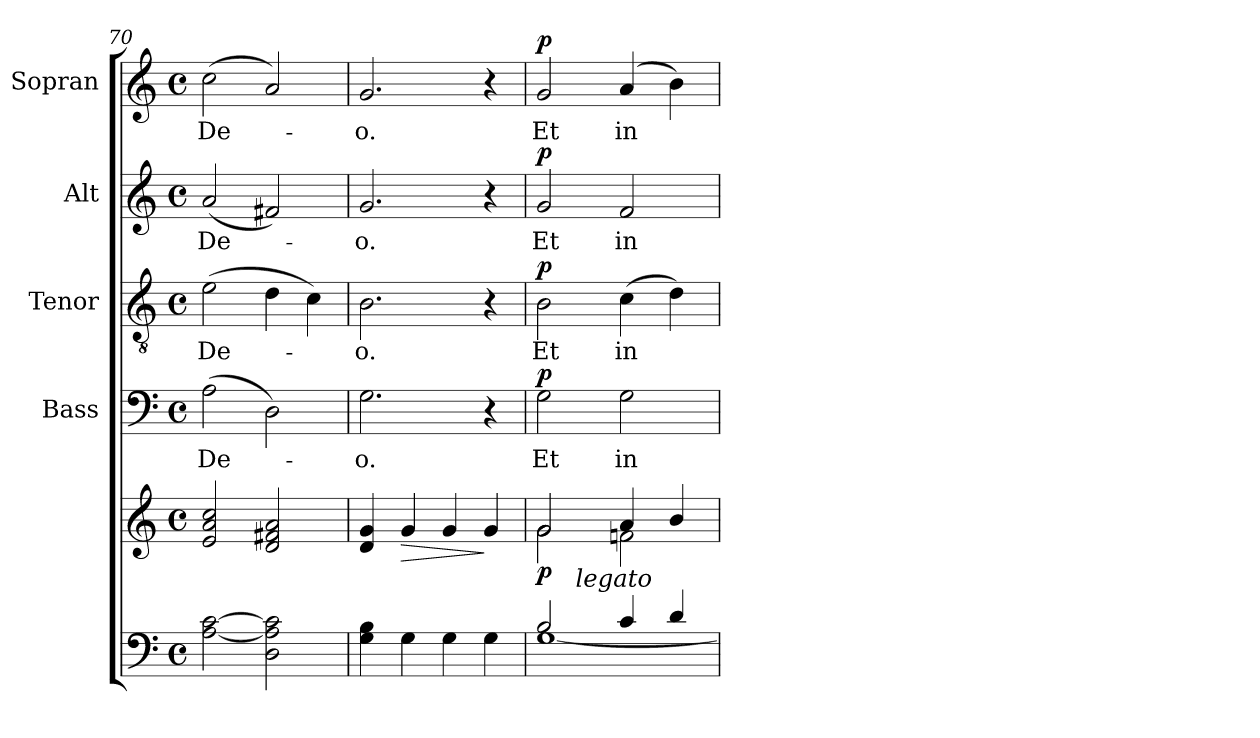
**kern	**kern	**dynam	**kern	**text	**dynam	**kern	**text	**dynam	**kern	**text	**dynam	**kern	**text	**dynam
*part5	*part5	*part5	*part4	*part4	*part4	*part3	*part3	*part3	*part2	*part2	*part2	*part1	*part1	*part1
*staff6	*staff5	*staff5/6	*staff4	*staff4	*staff4	*staff3	*staff3	*staff3	*staff2	*staff2	*staff2	*staff1	*staff1	*staff1
*	*	*	*I"Bass	*	*	*I"Tenor	*	*	*I"Alt	*	*	*I"Sopran	*	*
*	*	*	*I'B.	*	*	*I'T.	*	*	*I'A.	*	*	*I'S.	*	*
*clefF4	*clefG2	*	*clefF4	*	*	*clefGv2	*	*	*clefG2	*	*	*clefG2	*	*
*k[]	*k[]	*	*k[]	*	*	*k[]	*	*	*k[]	*	*	*k[]	*	*
*C:	*C:	*	*C:	*	*	*C:	*	*	*C:	*	*	*C:	*	*
*M4/4	*M4/4	*	*M4/4	*	*	*M4/4	*	*	*M4/4	*	*	*M4/4	*	*
*met(c)	*met(c)	*	*met(c)	*	*	*met(c)	*	*	*met(c)	*	*	*met(c)	*	*
=70	=70	=70	=70	=70	=70	=70	=70	=70	=70	=70	=70	=70	=70	=70
!	!	!	!	!LO:LY:b	!	!	!LO:LY:b	!	!	!LO:LY:b	!	!	!LO:LY:b	!
[2A\ [2c\	2e/ 2a/ 2cc/	.	(>2A\	De-	.	(>2e\	De-	.	(<2a/	De-	.	(>2cc\	De-	.
2D\ 2A\] 2c\]	2d/ 2f#X/ 2a/	.	2D\)	.	.	4d\	.	.	2f#X/)	.	.	2a/)	.	.
.	.	.	.	.	.	4c\)	.	.	.	.	.	.	.	.
=71	=71	=71	=71	=71	=71	=71	=71	=71	=71	=71	=71	=71	=71	=71
!	!	!	!	!LO:LY:b	!	!	!LO:LY:b	!	!	!LO:LY:b	!	!	!LO:LY:b	!
4G\ 4B\	4d/ 4g/	.	2.G\	-o.	.	2.B\	-o.	.	2.g/	-o.	.	2.g/	-o.	.
!	!	!LO:HP:b	!	!	!	!	!	!	!	!	!	!	!	!
4G\	4g/	>	.	.	.	.	.	.	.	.	.	.	.	.
4G\	4g/	.	.	.	.	.	.	.	.	.	.	.	.	.
4G\	4g/	]	4r	.	.	4r	.	.	4r	.	.	4r	.	.
=72	=72	=72	=72	=72	=72	=72	=72	=72	=72	=72	=72	=72	=72	=72
*^	*^	*	*	*	*	*	*	*	*	*	*	*	*	*
!	!	!	!	!LO:DY:b	!	!LO:LY:b	!LO:DY:a	!	!LO:LY:b	!LO:DY:a	!	!LO:LY:b	!LO:DY:a	!	!LO:LY:b	!LO:DY:a
*	*	*	*^	*	*	*	*	*	*	*	*	*	*	*	*	*
2B/	[<1G	2g/	2g\	8..ryy	p	2G\	Et	p	2B\	Et	p	2g/	Et	p	2g/	Et	p
!	!	!	!	!LO:TX:b:i:t=legato	!	!	!	!	!	!	!	!	!	!	!	!	!
.	.	.	.	2ryy	.	.	.	.	.	.	.	.	.	.	.	.	.
!	!	!	!	!	!	!	!LO:LY:b	!	!	!LO:LY:b	!	!	!LO:LY:b	!	!	!LO:LY:b	!
4c/	.	4a/	2fn\	.	.	2G\	in	.	(>4c\	in	.	2f/	in	.	(4a/	in	.
.	.	.	.	4ryy	.	.	.	.	.	.	.	.	.	.	.	.	.
4d/	.	4b/	.	.	.	.	.	.	4d\)	.	.	.	.	.	4b\)	.	.
.	.	.	.	32ryy	.	.	.	.	.	.	.	.	.	.	.	.	.
*v	*v	*	*	*	*	*	*	*	*	*	*	*	*	*	*	*	*
*	*v	*v	*v	*	*	*	*	*	*	*	*	*	*	*	*	*
=	=	=	=	=	=	=	=	=	=	=	=	=	=	=
*-	*-	*-	*-	*-	*-	*-	*-	*-	*-	*-	*-	*-	*-	*-
